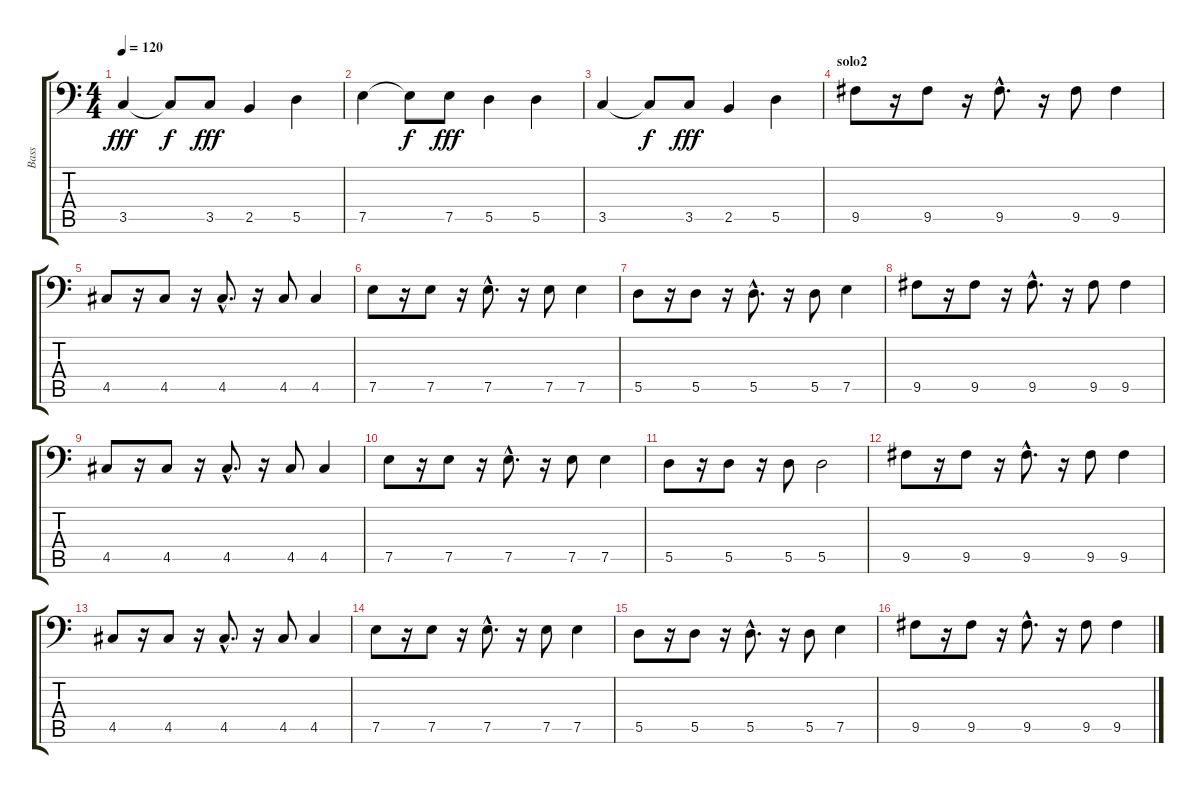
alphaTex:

\track ("Bass" "Bass") {instrument electricbassfinger}
\staff {score tabs}
\tuning (E3 B2 G2 D2 A1 E1) {hide}
\ts (4 4)
\tempo 120
\clef f4
\ks c
3.5.4{dy fff} 3.5{t}.8{dy f} 3.5.8{dy fff} 2.5.4 5.5.4 |
7.5.4 7.5{t}.8{dy f} 7.5.8{dy fff} 5.5.4 5.5.4 |
3.5.4 3.5{t}.8{dy f} 3.5.8{dy fff} 2.5.4 5.5.4 |
\section ("" "solo2")
9.5.8 r.16 9.5.8 r.16 9.5{hac}.8{d} r.16 9.5.8 9.5.4 |
4.5.8 r.16 4.5.8 r.16 4.5{hac}.8{d} r.16 4.5.8 4.5.4 |
7.5.8 r.16 7.5.8 r.16 7.5{hac}.8{d} r.16 7.5.8 7.5.4 |
5.5.8 r.16 5.5.8 r.16 5.5{hac}.8{d} r.16 5.5.8 7.5.4 |
9.5.8 r.16 9.5.8 r.16 9.5{hac}.8{d} r.16 9.5.8 9.5.4 |
4.5.8 r.16 4.5.8 r.16 4.5{hac}.8{d} r.16 4.5.8 4.5.4 |
7.5.8 r.16 7.5.8 r.16 7.5{hac}.8{d} r.16 7.5.8 7.5.4 |
5.5.8 r.16 5.5.8 r.16 5.5.8 5.5.2 |
9.5.8 r.16 9.5.8 r.16 9.5{hac}.8{d} r.16 9.5.8 9.5.4 |
4.5.8 r.16 4.5.8 r.16 4.5{hac}.8{d} r.16 4.5.8 4.5.4 |
7.5.8 r.16 7.5.8 r.16 7.5{hac}.8{d} r.16 7.5.8 7.5.4 |
5.5.8 r.16 5.5.8 r.16 5.5{hac}.8{d} r.16 5.5.8 7.5.4 |
9.5.8 r.16 9.5.8 r.16 9.5{hac}.8{d} r.16 9.5.8 9.5.4
